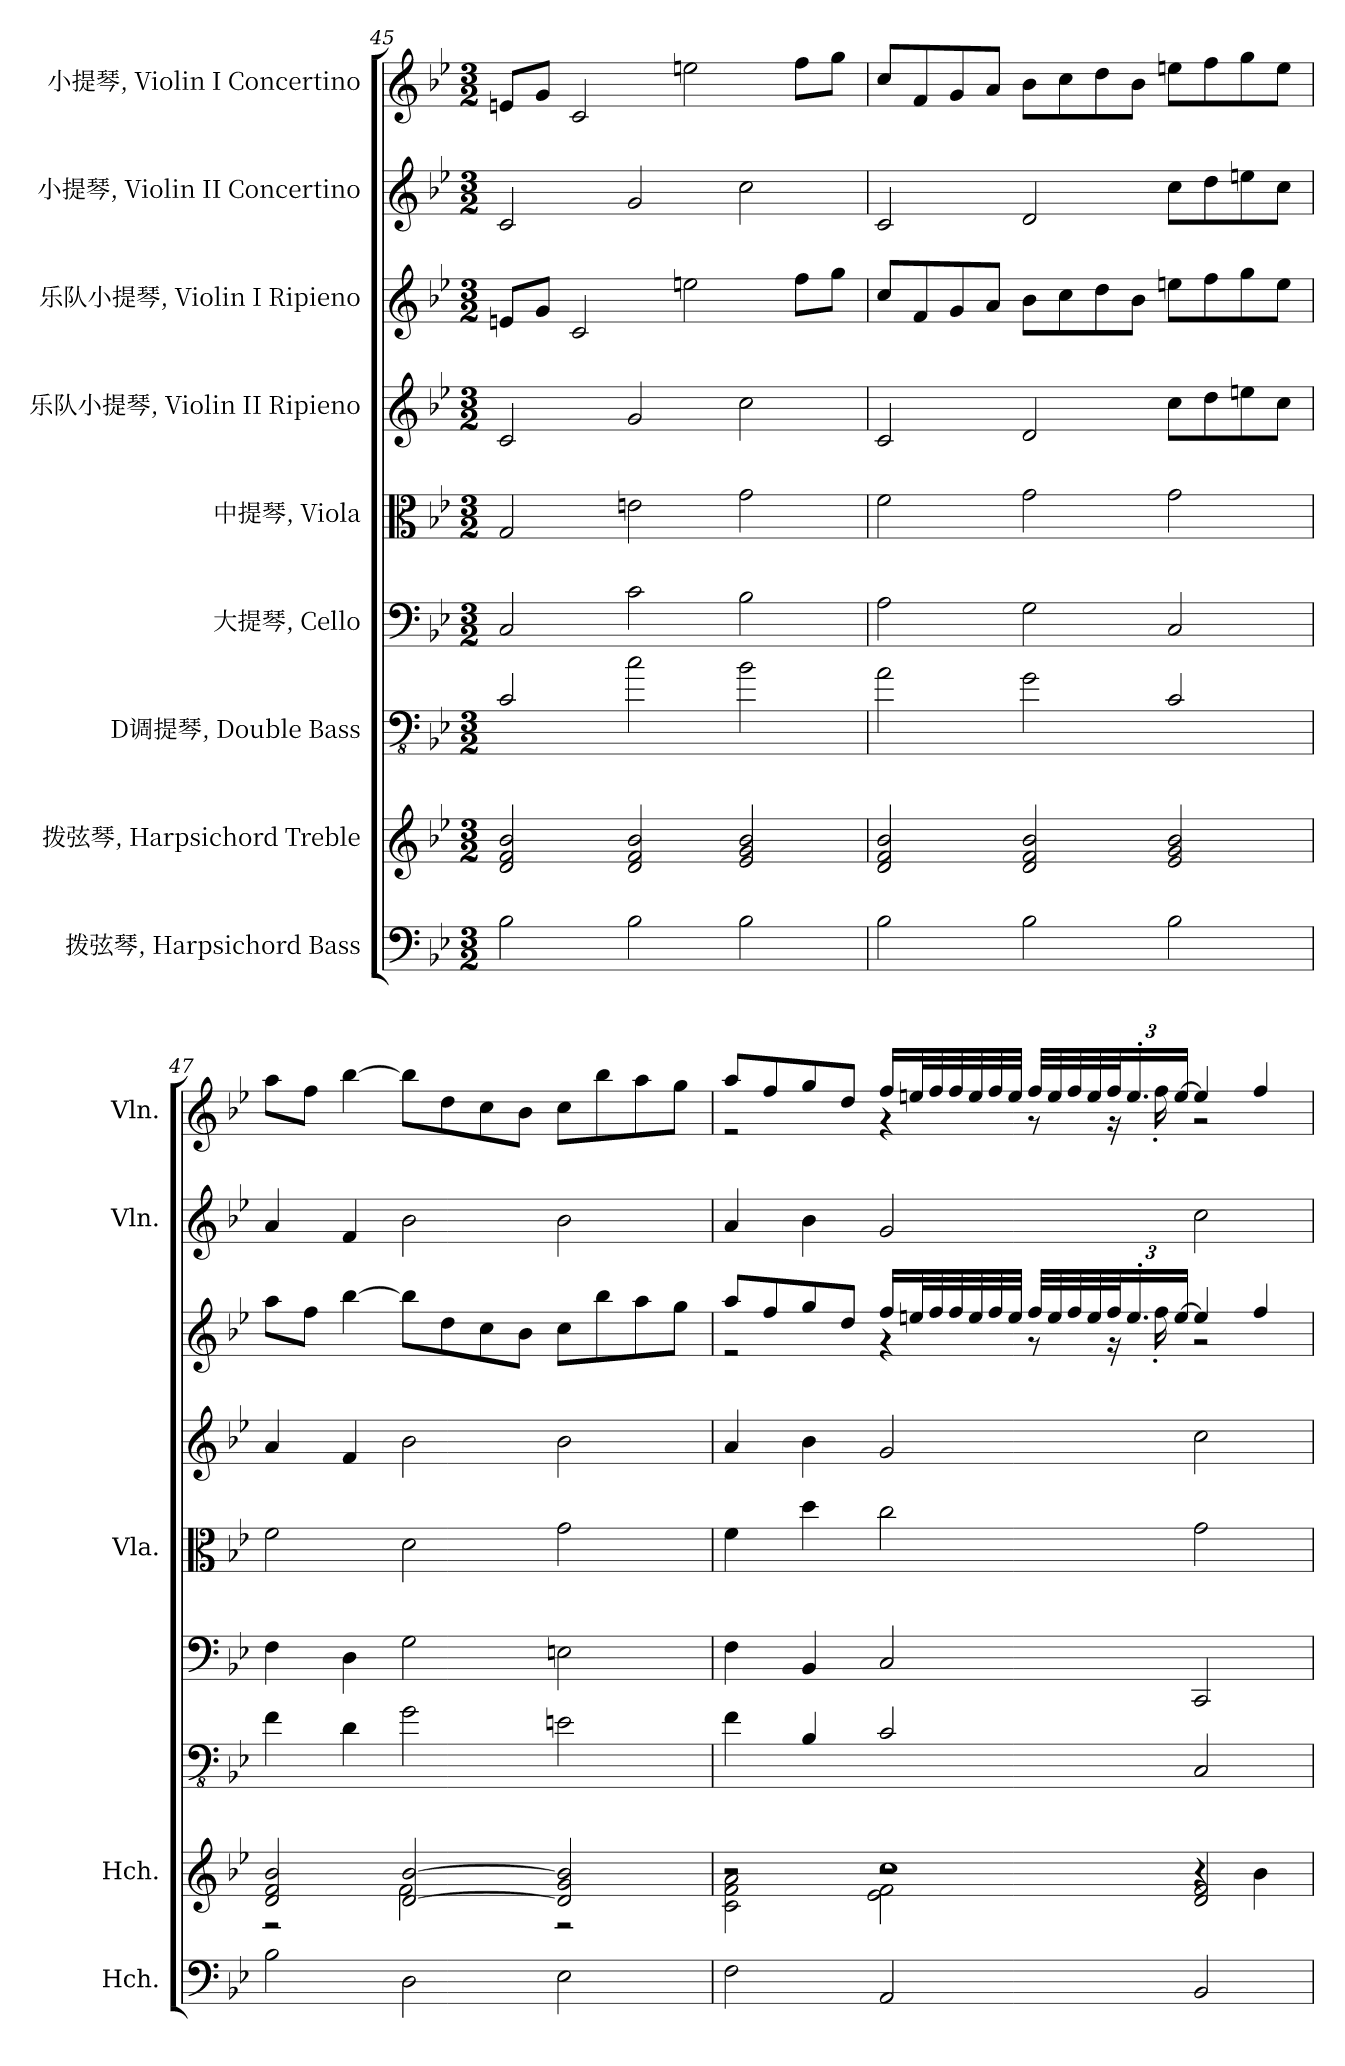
**kern	**kern	**kern	**kern	**kern	**kern	**kern	**kern	**kern
*part9	*part8	*part7	*part6	*part5	*part4	*part3	*part2	*part1
*staff9	*staff8	*staff7	*staff6	*staff5	*staff4	*staff3	*staff2	*staff1
*I"拨弦琴, Harpsichord Bass	*I"拨弦琴, Harpsichord Treble	*I"D调提琴, Double Bass	*I"大提琴, Cello	*I"中提琴, Viola	*I"乐队小提琴, Violin II Ripieno	*I"乐队小提琴, Violin  I Ripieno	*I"小提琴, Violin II Concertino	*I"小提琴, Violin  I Concertino
*I'Hch.	*I'Hch.	*	*	*I'Vla.	*	*	*I'Vln.	*I'Vln.
*clefF4	*clefG2	*clefFv4	*clefF4	*clefC3	*clefG2	*clefG2	*clefG2	*clefG2
*	*	*ITrd7c12	*	*	*	*	*	*
*k[b-e-]	*k[b-e-]	*k[b-e-]	*k[b-e-]	*k[b-e-]	*k[b-e-]	*k[b-e-]	*k[b-e-]	*k[b-e-]
*M3/2	*M3/2	*M3/2	*M3/2	*M3/2	*M3/2	*M3/2	*M3/2	*M3/2
=45	=45	=45	=45	=45	=45	=45	=45	=45
2B-\	2d/ 2f/ 2b-/	2CC/	2C/	2G/	2c/	8en/L	2c/	8en/L
.	.	.	.	.	.	8g/J	.	8g/J
.	.	.	.	.	.	2c/	.	2c/
2B-\	2d/ 2f/ 2b-/	2C\	2c\	2en\	2g/	.	2g/	.
.	.	.	.	.	.	2een\	.	2een\
2B-\	2e-/ 2g/ 2b-/	2BB-\	2B-\	2g\	2cc\	.	2cc\	.
.	.	.	.	.	.	8ff\L	.	8ff\L
.	.	.	.	.	.	8gg\J	.	8gg\J
!!LO:PB:g=z
=46	=46	=46	=46	=46	=46	=46	=46	=46
2B-\	2d/ 2f/ 2b-/	2AA\	2A\	2f\	2c/	8cc/L	2c/	8cc/L
.	.	.	.	.	.	8f/	.	8f/
.	.	.	.	.	.	8g/	.	8g/
.	.	.	.	.	.	8a/J	.	8a/J
2B-\	2d/ 2f/ 2b-/	2GG\	2G\	2g\	2d/	8b-\L	2d/	8b-\L
.	.	.	.	.	.	8cc\	.	8cc\
.	.	.	.	.	.	8dd\	.	8dd\
.	.	.	.	.	.	8b-\J	.	8b-\J
2B-\	2e-/ 2g/ 2b-/	2CC/	2C/	2g\	8cc\L	8een\L	8cc\L	8een\L
.	.	.	.	.	8dd\	8ff\	8dd\	8ff\
.	.	.	.	.	8een\	8gg\	8een\	8gg\
.	.	.	.	.	8cc\J	8ee\J	8cc\J	8ee\J
=47	=47	=47	=47	=47	=47	=47	=47	=47
*	*^	*	*	*	*	*	*	*
2B-\	2d/ 2f/ 2b-/	2r	4FF\	4F\	2f\	4a/	8aa\L	4a/	8aa\L
.	.	.	.	.	.	.	8ff\J	.	8ff\J
.	.	.	4DD\	4D\	.	4f/	[4bb-\	4f/	[4bb-\
2D\	[2d/ [2b-/	2f\	2GG\	2G\	2d\	2b-\	8bb-\L]	2b-\	8bb-\L]
.	.	.	.	.	.	.	8dd\	.	8dd\
.	.	.	.	.	.	.	8cc\	.	8cc\
.	.	.	.	.	.	.	8b-\J	.	8b-\J
2E-\	2d/] 2g/ 2b-/]	2r	2EEn\	2En\	2g\	2b-\	8cc\L	2b-\	8cc\L
.	.	.	.	.	.	.	8bb-\	.	8bb-\
.	.	.	.	.	.	.	8aa\	.	8aa\
.	.	.	.	.	.	.	8gg\J	.	8gg\J
!!LO:PB:g=z
=48	=48	=48	=48	=48	=48	=48	=48	=48	=48
*	*	*^	*	*	*	*	*^	*	*^
2F\	2r	2c\ 2f\ 2a\	2r	4FF\	4F\	4f\	4a/	8aa/L	2r	4a/	8aa/L	2r
.	.	.	.	.	.	.	.	8ff/	.	.	8ff/	.
.	.	.	.	4BBB-/	4BB-/	4dd\	4b-\	8gg/	.	4b-\	8gg/	.
.	.	.	.	.	.	.	.	8dd/J	.	.	8dd/J	.
2AA/	1cc	2e-\ 2f\	2r	2CC/	2C/	2cc\	2g/	16ff/LL	4r	2g/	16ff/LL	4r
.	.	.	.	.	.	.	.	32een/L	.	.	32een/L	.
.	.	.	.	.	.	.	.	32ff/	.	.	32ff/	.
.	.	.	.	.	.	.	.	32ff/	.	.	32ff/	.
.	.	.	.	.	.	.	.	32ee/	.	.	32ee/	.
.	.	.	.	.	.	.	.	32ff/	.	.	32ff/	.
.	.	.	.	.	.	.	.	32ee/JJJ	.	.	32ee/JJJ	.
.	.	.	.	.	.	.	.	32ff/LLL	8r	.	32ff/LLL	8r
.	.	.	.	.	.	.	.	32ee/	.	.	32ee/	.
.	.	.	.	.	.	.	.	32ff/	.	.	32ff/	.
.	.	.	.	.	.	.	.	32ee/	.	.	32ee/	.
*	*	*	*	*	*	*	*	*Xbrackettup	*	*	*Xbrackettup	*
.	.	.	.	.	.	.	.	48ff/J	16r	.	48ff/J	16r
.	.	.	.	.	.	.	.	24.ee'/	.	.	24.ee'/	.
.	.	.	.	.	.	.	.	.	16ff'\	.	.	16ff'\
.	.	.	.	.	.	.	.	[24ee/JJ	.	.	[24ee/JJ	.
2BB-/	.	4r	2d/ 2f/	2CCC/	2CC/	2g\	2cc\	4ee/]	2r	2cc\	4ee/]	2r
.	.	4b-\	.	.	.	.	.	4ff/	.	.	4ff/	.
*	*v	*v	*v	*	*	*	*	*v	*v	*	*v	*v
=	=	=	=	=	=	=	=	=
*-	*-	*-	*-	*-	*-	*-	*-	*-
